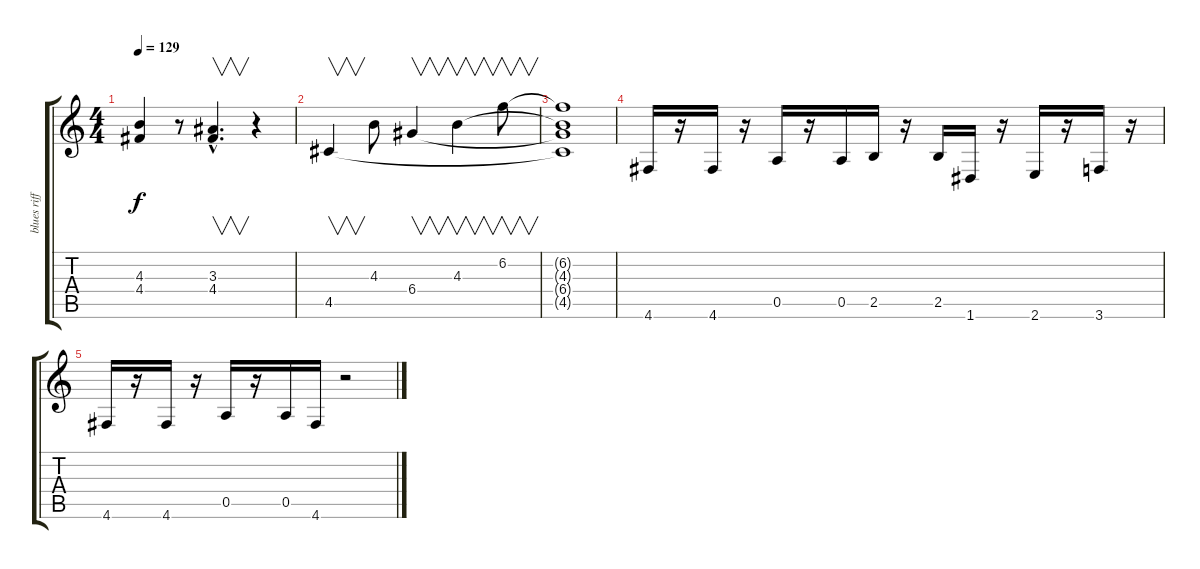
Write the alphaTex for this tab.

\track ("blues riff" "blues riff") {instrument distortionguitar}
\staff {score tabs}
\tuning (E4 B3 G3 D3 A2 D2) {hide}
\ts (4 4)
\tempo 129
\clef g2
\ks c
(4.3{t} 4.4{t}).4{dy f} r.8 (3.3{hac} 4.4{hac}).4{v d} r.4 |
4.5.4{v} 4.3.8 6.4.4{v} 4.3.4{v} 6.2.8{v} |
(6.2{t} 4.3{t} 6.4{t} 4.5{t}).1 |
4.6.16 r.16 4.6.16 r.16 0.5.16 r.16 0.5.16 2.5.16 r.16 2.5.16 1.6.16 r.16 2.6.16 r.16 3.6.16 r.16 |
4.6.16 r.16 4.6.16 r.16 0.5.16 r.16 0.5.16 4.6.16 r.2
